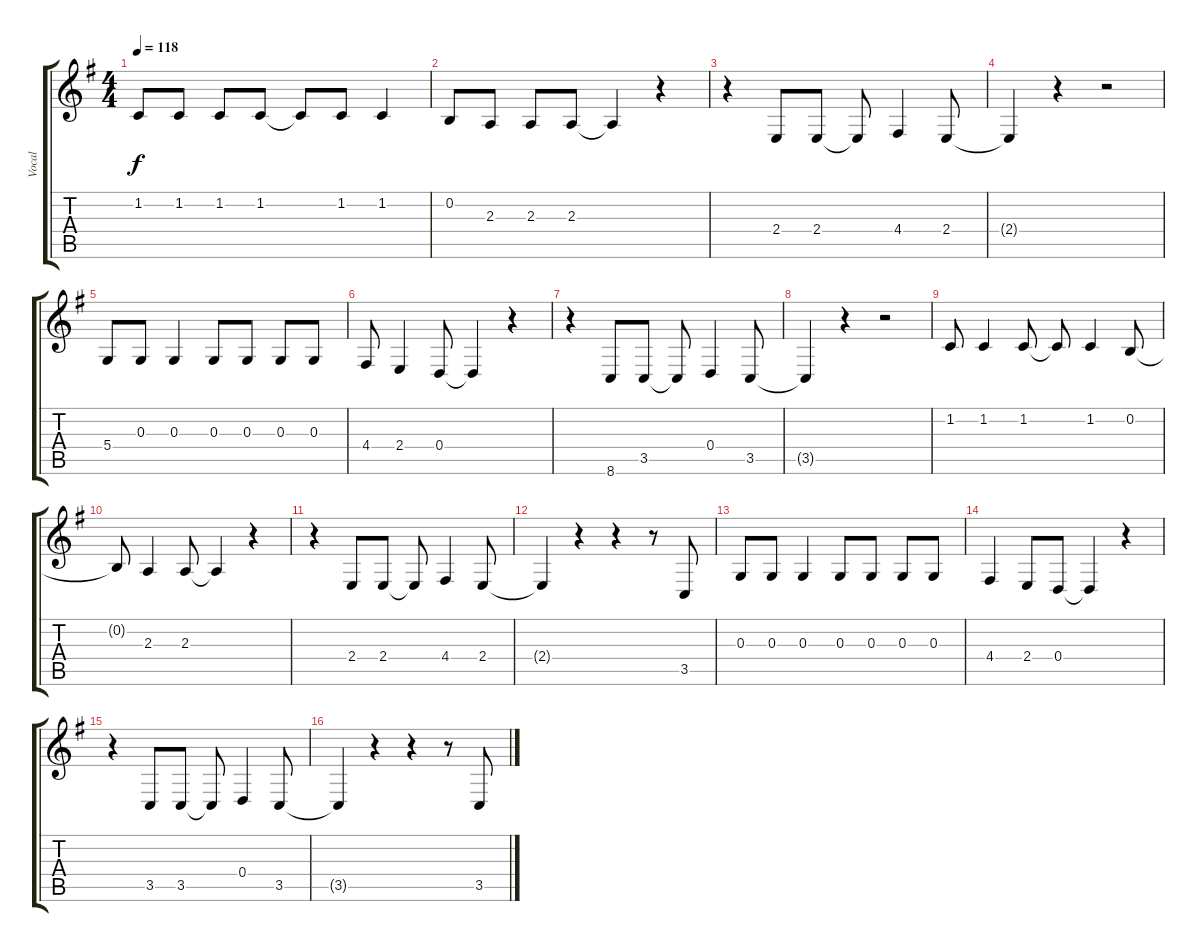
\track ("Vocal" "Vocal") {instrument violin}
\staff {score tabs}
\tuning (E4 B3 G3 D3 A2 E2) {hide}
\ts (4 4)
\tempo 118
\clef g2
\ks g
1.2.8{dy f} 1.2.8 1.2.8 1.2.8 1.2{t}.8 1.2.8 1.2.4 |
0.2.8 2.3.8 2.3.8 2.3.8 2.3{t}.4 r.4 |
r.4 2.4.8 2.4.8 2.4{t}.8 4.4.4 2.4.8 |
2.4{t}.4 r.4 r.2 |
5.4.8 0.3.8 0.3.4 0.3.8 0.3.8 0.3.8 0.3.8 |
4.4.8 2.4.4 0.4.8 0.4{t}.4 r.4 |
r.4 8.6.8 3.5.8 3.5{t}.8 0.4.4 3.5.8 |
3.5{t}.4 r.4 r.2 |
1.2.8 1.2.4 1.2.8 1.2{t}.8 1.2.4 0.2.8 |
0.2{t}.8 2.3.4 2.3.8 2.3{t}.4 r.4 |
r.4 2.4.8 2.4.8 2.4{t}.8 4.4.4 2.4.8 |
2.4{t}.4 r.4 r.4 r.8 3.5.8 |
0.3.8 0.3.8 0.3.4 0.3.8 0.3.8 0.3.8 0.3.8 |
4.4.4 2.4.8 0.4.8 0.4{t}.4 r.4 |
r.4 3.5.8 3.5.8 3.5{t}.8 0.4.4 3.5.8 |
3.5{t}.4 r.4 r.4 r.8 3.5.8
